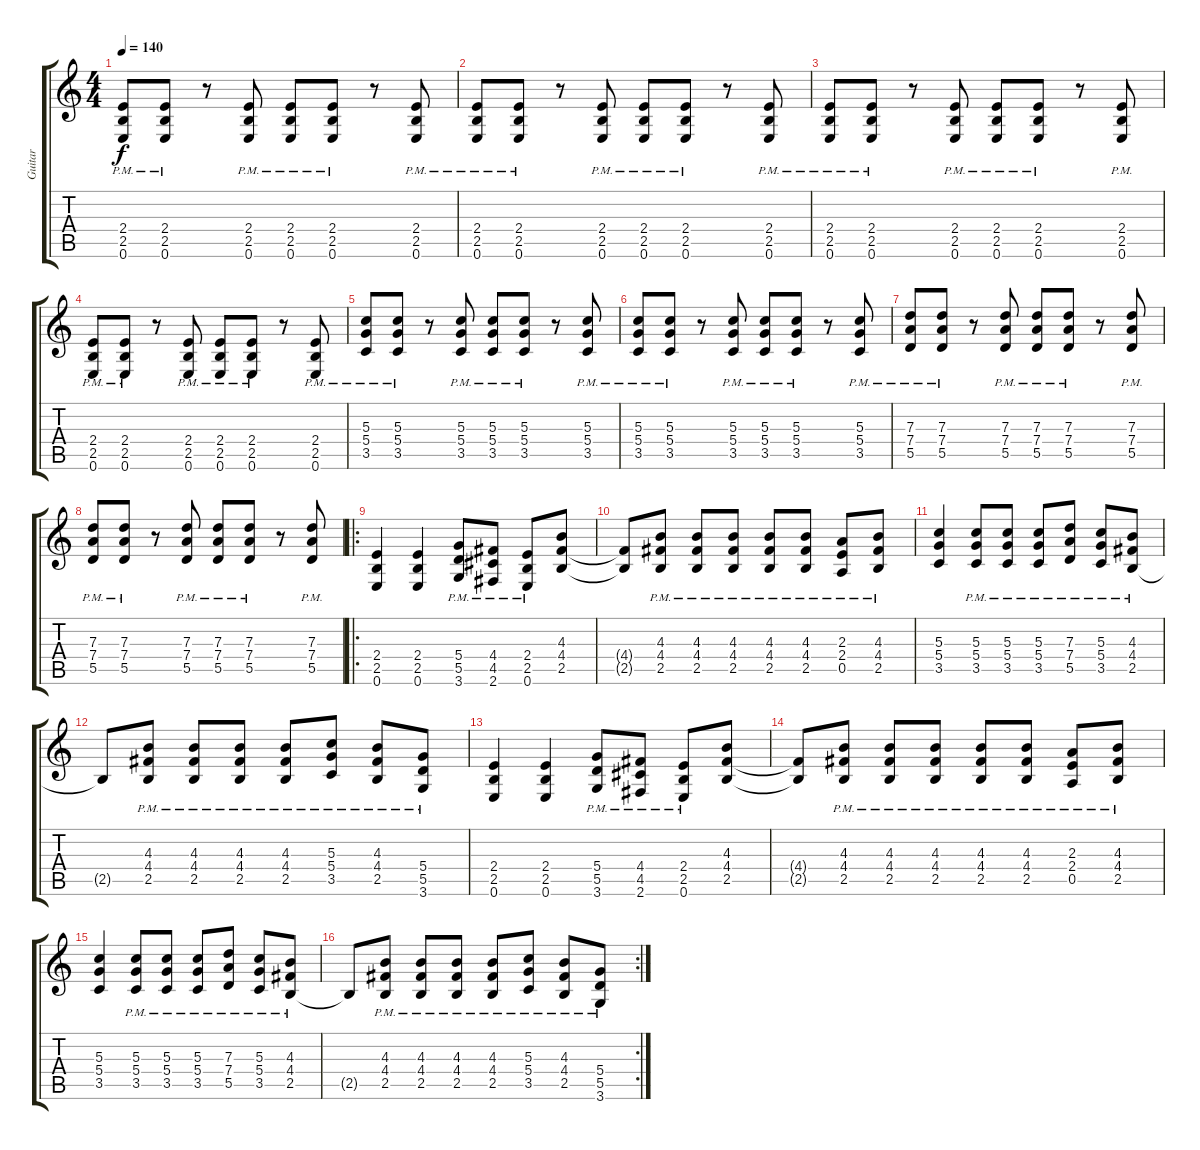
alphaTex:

\track ("Guitar" "Guitar") {instrument overdrivenguitar}
\staff {score tabs}
\tuning (E4 B3 G3 D3 A2 E2) {hide}
\ts (4 4)
\tempo 140
\clef g2
\ks c
(2.4{pm} 2.5{pm} 0.6{pm}).8{dy f} (2.4{pm} 2.5{pm} 0.6{pm}).8 r.8 (2.4{pm} 2.5{pm} 0.6{pm}).8 (2.4{pm} 2.5{pm} 0.6{pm}).8 (2.4{pm} 2.5{pm} 0.6{pm}).8 r.8 (2.4{pm} 2.5{pm} 0.6{pm}).8 |
(2.4{pm} 2.5{pm} 0.6{pm}).8 (2.4{pm} 2.5{pm} 0.6{pm}).8 r.8 (2.4{pm} 2.5{pm} 0.6{pm}).8 (2.4{pm} 2.5{pm} 0.6{pm}).8 (2.4{pm} 2.5{pm} 0.6{pm}).8 r.8 (2.4{pm} 2.5{pm} 0.6{pm}).8 |
(2.4{pm} 2.5{pm} 0.6{pm}).8 (2.4{pm} 2.5{pm} 0.6{pm}).8 r.8 (2.4{pm} 2.5{pm} 0.6{pm}).8 (2.4{pm} 2.5{pm} 0.6{pm}).8 (2.4{pm} 2.5{pm} 0.6{pm}).8 r.8 (2.4{pm} 2.5{pm} 0.6{pm}).8 |
(2.4{pm} 2.5{pm} 0.6{pm}).8 (2.4{pm} 2.5{pm} 0.6{pm}).8 r.8 (2.4{pm} 2.5{pm} 0.6{pm}).8 (2.4{pm} 2.5{pm} 0.6{pm}).8 (2.4{pm} 2.5{pm} 0.6{pm}).8 r.8 (2.4{pm} 2.5{pm} 0.6{pm}).8 |
(5.3{pm} 5.4{pm} 3.5{pm}).8 (5.3{pm} 5.4{pm} 3.5{pm}).8 r.8 (5.3{pm} 5.4{pm} 3.5{pm}).8 (5.3{pm} 5.4{pm} 3.5{pm}).8 (5.3{pm} 5.4{pm} 3.5{pm}).8 r.8 (5.3{pm} 5.4{pm} 3.5).8 |
(5.3{pm} 5.4{pm} 3.5{pm}).8 (5.3{pm} 5.4{pm} 3.5{pm}).8 r.8 (5.3{pm} 5.4{pm} 3.5{pm}).8 (5.3{pm} 5.4{pm} 3.5{pm}).8 (5.3{pm} 5.4{pm} 3.5{pm}).8 r.8 (5.3{pm} 5.4{pm} 3.5{pm}).8 |
(7.3{pm} 7.4{pm} 5.5{pm}).8 (7.3{pm} 7.4{pm} 5.5{pm}).8 r.8 (7.3{pm} 7.4{pm} 5.5{pm}).8 (7.3{pm} 7.4{pm} 5.5{pm}).8 (7.3{pm} 7.4{pm} 5.5{pm}).8 r.8 (7.3{pm} 7.4{pm} 5.5{pm}).8 |
(7.3{pm} 7.4{pm} 5.5{pm}).8 (7.3{pm} 7.4{pm} 5.5{pm}).8 r.8 (7.3{pm} 7.4{pm} 5.5{pm}).8 (7.3{pm} 7.4{pm} 5.5{pm}).8 (7.3{pm} 7.4{pm} 5.5{pm}).8 r.8 (7.3{pm} 7.4{pm} 5.5{pm}).8 |
\ro
(2.4 2.5 0.6).4 (2.4 2.5 0.6).4 (5.4{pm} 5.5{pm} 3.6{pm}).8 (4.4{pm} 4.5{pm} 2.6{pm}).8 (2.4{pm} 2.5{pm} 0.6{pm}).8 (4.3 4.4 2.5).8 |
(4.4{t} 2.5{t}).8 (4.3{pm} 4.4{pm} 2.5{pm}).8 (4.3{pm} 4.4{pm} 2.5{pm}).8 (4.3{pm} 4.4{pm} 2.5{pm}).8 (4.3{pm} 4.4{pm} 2.5{pm}).8 (4.3{pm} 4.4{pm} 2.5{pm}).8 (2.3{pm} 2.4{pm} 0.5{pm}).8 (4.3{pm} 4.4{pm} 2.5{pm}).8 |
(5.3 5.4 3.5).4 (5.3{pm} 5.4{pm} 3.5{pm}).8 (5.3{pm} 5.4{pm} 3.5{pm}).8 (5.3{pm} 5.4{pm} 3.5{pm}).8 (7.3{pm} 7.4{pm} 5.5{pm}).8 (5.3{pm} 5.4{pm} 3.5{pm}).8 (4.3{pm} 4.4{pm} 2.5{pm}).8 |
2.5{t}.8 (4.3{pm} 4.4{pm} 2.5{pm}).8 (4.3{pm} 4.4{pm} 2.5{pm}).8 (4.3{pm} 4.4{pm} 2.5{pm}).8 (4.3{pm} 4.4{pm} 2.5{pm}).8 (5.3{pm} 5.4{pm} 3.5{pm}).8 (4.3{pm} 4.4{pm} 2.5{pm}).8 (5.4{pm} 5.5{pm} 3.6{pm}).8 |
(2.4 2.5 0.6).4 (2.4 2.5 0.6).4 (5.4{pm} 5.5{pm} 3.6{pm}).8 (4.4{pm} 4.5{pm} 2.6{pm}).8 (2.4{pm} 2.5{pm} 0.6{pm}).8 (4.3 4.4 2.5).8 |
(4.4{t} 2.5{t}).8 (4.3{pm} 4.4{pm} 2.5{pm}).8 (4.3{pm} 4.4{pm} 2.5{pm}).8 (4.3{pm} 4.4{pm} 2.5{pm}).8 (4.3{pm} 4.4{pm} 2.5{pm}).8 (4.3{pm} 4.4{pm} 2.5{pm}).8 (2.3{pm} 2.4{pm} 0.5{pm}).8 (4.3{pm} 4.4{pm} 2.5{pm}).8 |
(5.3 5.4 3.5).4 (5.3{pm} 5.4{pm} 3.5{pm}).8 (5.3{pm} 5.4{pm} 3.5{pm}).8 (5.3{pm} 5.4{pm} 3.5{pm}).8 (7.3{pm} 7.4{pm} 5.5{pm}).8 (5.3{pm} 5.4{pm} 3.5{pm}).8 (4.3{pm} 4.4{pm} 2.5{pm}).8 |
\rc 2
2.5{t}.8 (4.3{pm} 4.4{pm} 2.5{pm}).8 (4.3{pm} 4.4{pm} 2.5{pm}).8 (4.3{pm} 4.4{pm} 2.5{pm}).8 (4.3{pm} 4.4{pm} 2.5{pm}).8 (5.3{pm} 5.4{pm} 3.5{pm}).8 (4.3{pm} 4.4{pm} 2.5{pm}).8 (5.4{pm} 5.5{pm} 3.6{pm}).8
